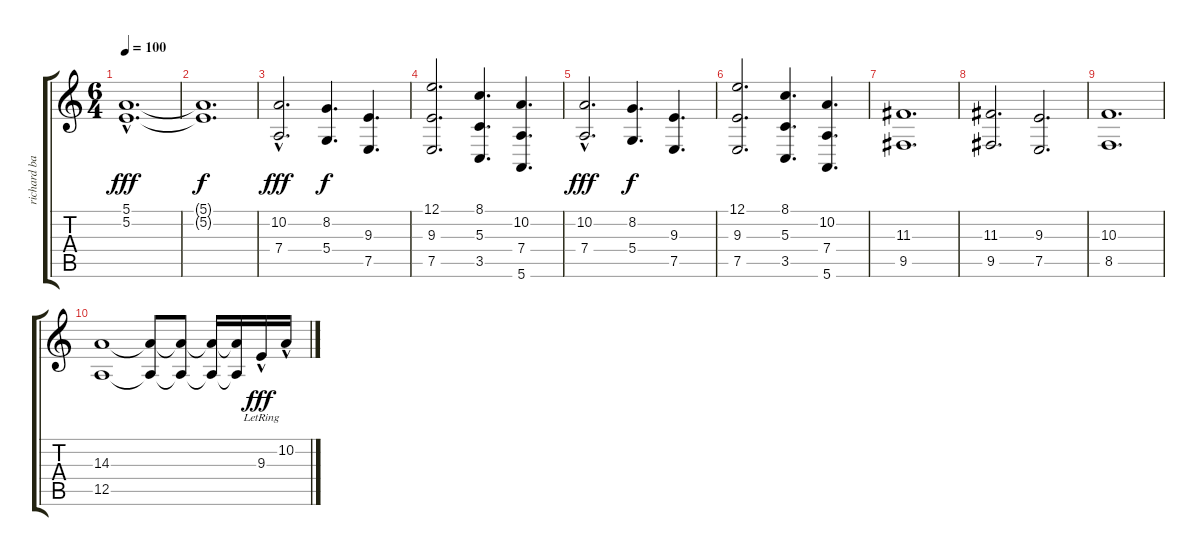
\track ("richard barbieri" "richard ba") {instrument electricpiano1}
\staff {score tabs}
\tuning (E4 B3 G3 D3 A2 E2) {hide}
\ts (6 4)
\tempo 100
\clef g2
\ks c
(5.1{hac} 5.2{hac}).1{d dy fff} |
(5.1{t} 5.2{t}).1{d dy f} |
(10.2 7.4{hac}).2{d dy fff} (8.2 5.4).4{d dy f} (9.3 7.5).4{d} |
(12.1 9.3 7.5).2{d} (8.1 5.3 3.5).4{d} (10.2 7.4 5.6).4{d} |
(10.2 7.4{hac}).2{d dy fff} (8.2 5.4).4{d dy f} (9.3 7.5).4{d} |
(12.1 9.3 7.5).2{d} (8.1 5.3 3.5).4{d} (10.2 7.4 5.6).4{d} |
(11.3 9.5).1{d} |
(11.3 9.5).2{d} (9.3 7.5).2{d} |
(10.3 8.5).1{d} |
(14.3 12.5).1 (14.3{t} 12.5{t}).8 (14.3{t} 12.5{t}).8 (14.3{t} 12.5{t}).16 (14.3{t} 12.5{t}).16 9.3{hac lr}.16{dy fff} 10.2{hac lr}.16
